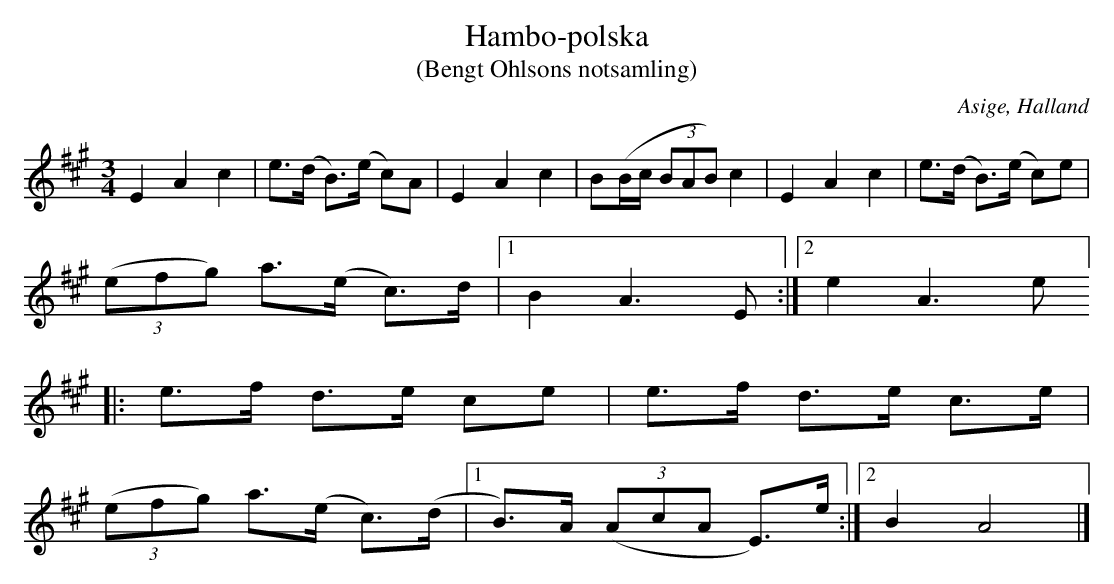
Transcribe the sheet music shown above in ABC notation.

X:1
T:Hambo-polska
T:(Bengt Ohlsons notsamling)
O:Asige, Halland
O:Gislaved, Sm land
M:3/4
K:A
L:1/8
E2A2c2|e>(d B)>(e c)A | E2A2c2| B(B/2c/2 (3BAB) c2 | E2A2c2|e>(d B)>(e c)e |
 ((3efg) a>(e c)>d |1 B2 A3 E :|2 e2 A3 e]
|: e>f d>e ce |e>f d>e c>e |
 ((3efg) a>(e c)>(d |1 B)>A (3(AcA E)>e :|2 B2 A4|]
